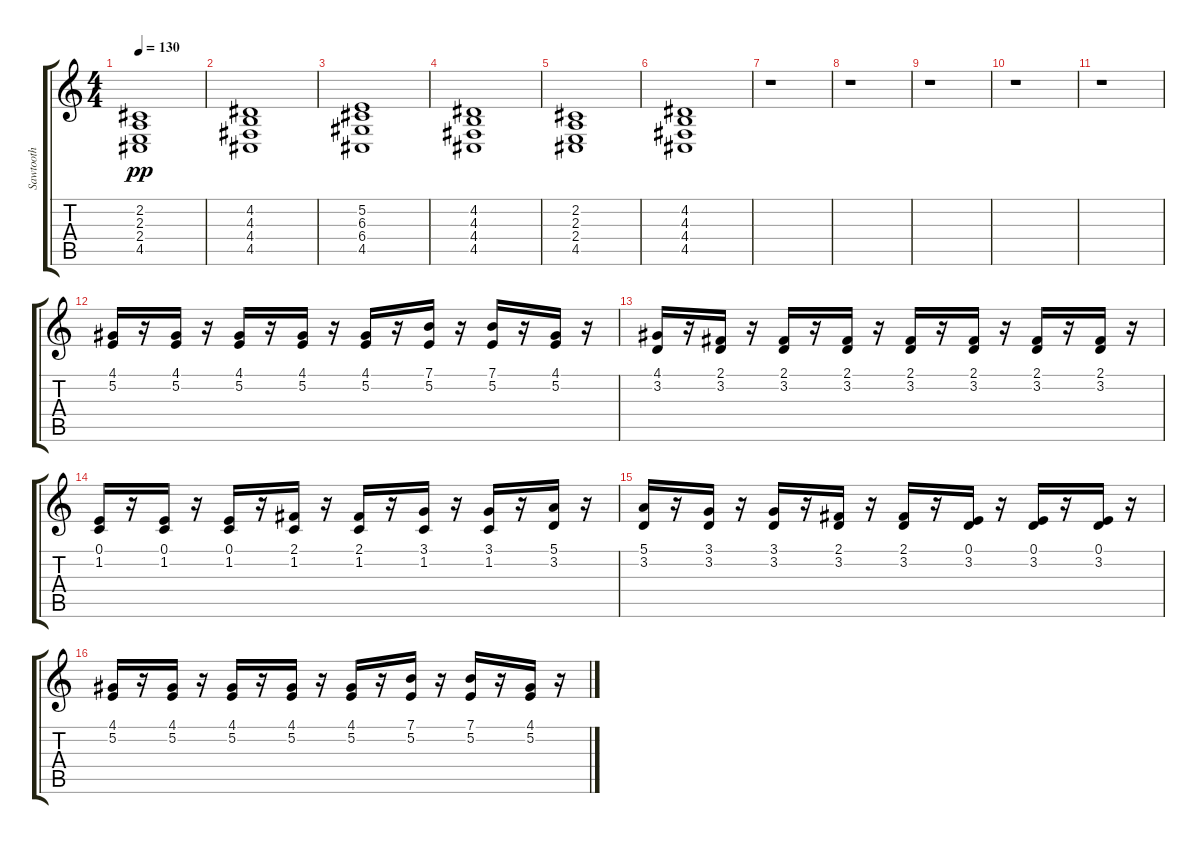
\track ("Sawtooth" "Sawtooth") {instrument lead2sawtooth}
\staff {score tabs}
\tuning (E4 B3 G3 D3 A2 E2) {hide}
\ts (4 4)
\tempo 130
\clef g2
\ks c
(2.2 2.3 2.4 4.5).1{dy pp} |
(4.2 4.3 4.4 4.5).1 |
(5.2 6.3 6.4 4.5).1 |
(4.2 4.3 4.4 4.5).1 |
(2.2 2.3 2.4 4.5).1 |
(4.2 4.3 4.4 4.5).1 |
r.1 |
r.1 |
r.1 |
r.1 |
r.1 |
(4.1 5.2).16 r.16 (4.1 5.2).16 r.16 (4.1 5.2).16 r.16 (4.1 5.2).16 r.16 (4.1 5.2).16 r.16 (7.1 5.2).16 r.16 (7.1 5.2).16 r.16 (4.1 5.2).16 r.16 |
(4.1 3.2).16 r.16 (2.1 3.2).16 r.16 (2.1 3.2).16 r.16 (2.1 3.2).16 r.16 (2.1 3.2).16 r.16 (2.1 3.2).16 r.16 (2.1 3.2).16 r.16 (2.1 3.2).16 r.16 |
(0.1 1.2).16 r.16 (0.1 1.2).16 r.16 (0.1 1.2).16 r.16 (2.1 1.2).16 r.16 (2.1 1.2).16 r.16 (3.1 1.2).16 r.16 (3.1 1.2).16 r.16 (5.1 3.2).16 r.16 |
(5.1 3.2).16 r.16 (3.1 3.2).16 r.16 (3.1 3.2).16 r.16 (2.1 3.2).16 r.16 (2.1 3.2).16 r.16 (0.1 3.2).16 r.16 (0.1 3.2).16 r.16 (0.1 3.2).16 r.16 |
(4.1 5.2).16 r.16 (4.1 5.2).16 r.16 (4.1 5.2).16 r.16 (4.1 5.2).16 r.16 (4.1 5.2).16 r.16 (7.1 5.2).16 r.16 (7.1 5.2).16 r.16 (4.1 5.2).16 r.16
